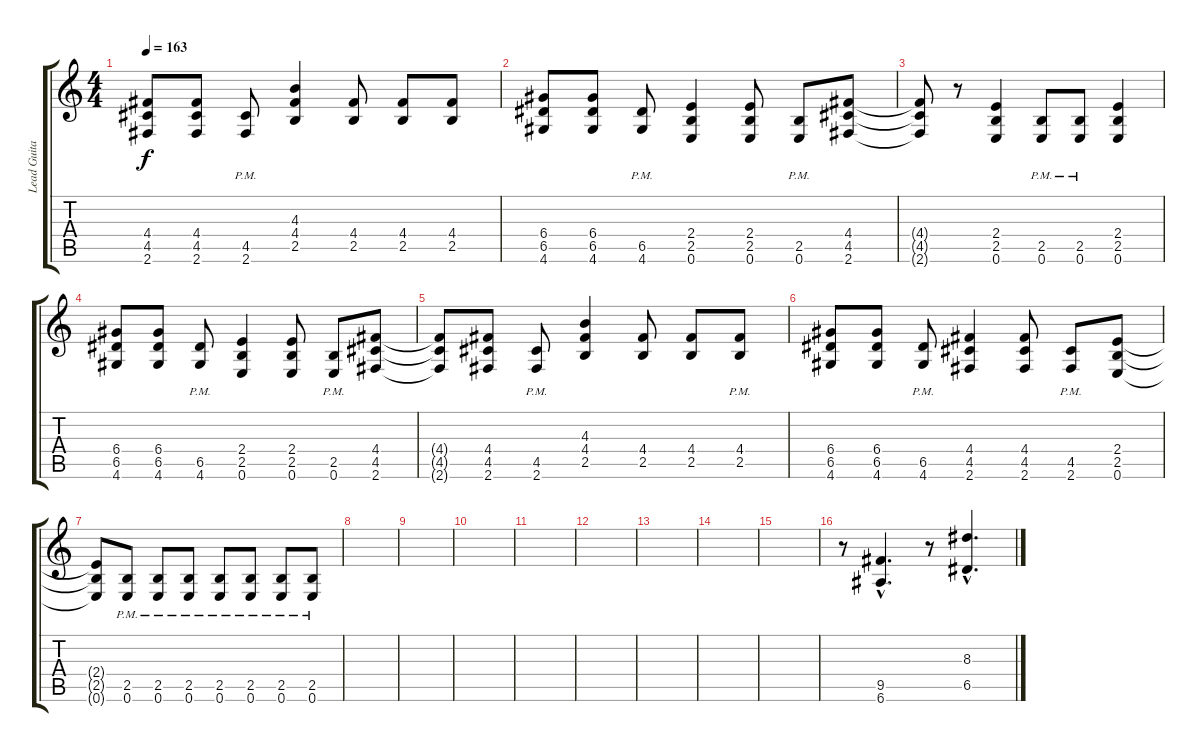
\track ("Lead Guitar - Guitarra Solo" "Lead Guita") {instrument distortionguitar}
\staff {score tabs}
\tuning (E4 B3 G3 D3 A2 E2) {hide}
\ts (4 4)
\tempo 163
\clef g2
\ks c
(4.4{t} 4.5{t} 2.6{t}).8{dy f} (4.4 4.5 2.6).8 (4.5{pm} 2.6{pm}).8 (4.3 4.4 2.5).4 (4.4 2.5).8 (4.4 2.5).8 (4.4 2.5).8 |
(6.4 6.5 4.6).8 (6.4 6.5 4.6).8 (6.5{pm} 4.6{pm}).8 (2.4 2.5 0.6).4 (2.4 2.5 0.6).8 (2.5{pm} 0.6{pm}).8 (4.4 4.5 2.6).8 |
(4.4{t} 4.5{t} 2.6{t}).8 r.8 (2.4 2.5 0.6).4 (2.5{pm} 0.6{pm}).8 (2.5{pm} 0.6{pm}).8 (2.4 2.5 0.6).4 |
(6.4 6.5 4.6).8 (6.4 6.5 4.6).8 (6.5{pm} 4.6{pm}).8 (2.4 2.5 0.6).4 (2.4 2.5 0.6).8 (2.5{pm} 0.6{pm}).8 (4.4 4.5 2.6).8 |
(4.4{t} 4.5{t} 2.6{t}).8 (4.4 4.5 2.6).8 (4.5{pm} 2.6{pm}).8 (4.3 4.4 2.5).4 (4.4 2.5).8 (4.4 2.5).8 (4.4{pm} 2.5{pm}).8 |
(6.4 6.5 4.6).8 (6.4 6.5 4.6).8 (6.5{pm} 4.6{pm}).8 (4.4 4.5 2.6).4 (4.4 4.5 2.6).8 (4.5{pm} 2.6{pm}).8 (2.4 2.5 0.6).8 |
(2.4{t} 2.5{t} 0.6{t}).8 (2.5{pm} 0.6{pm}).8 (2.5{pm} 0.6{pm}).8 (2.5{pm} 0.6{pm}).8 (2.5{pm} 0.6{pm}).8 (2.5{pm} 0.6{pm}).8 (2.5{pm} 0.6{pm}).8 (2.5{pm} 0.6{pm}).8 |
|
|
|
|
|
|
|
|
r.8 (9.5{hac} 6.6{hac}).4{d} r.8 (8.3{ss hac} 6.5{ss hac}).4{d}
